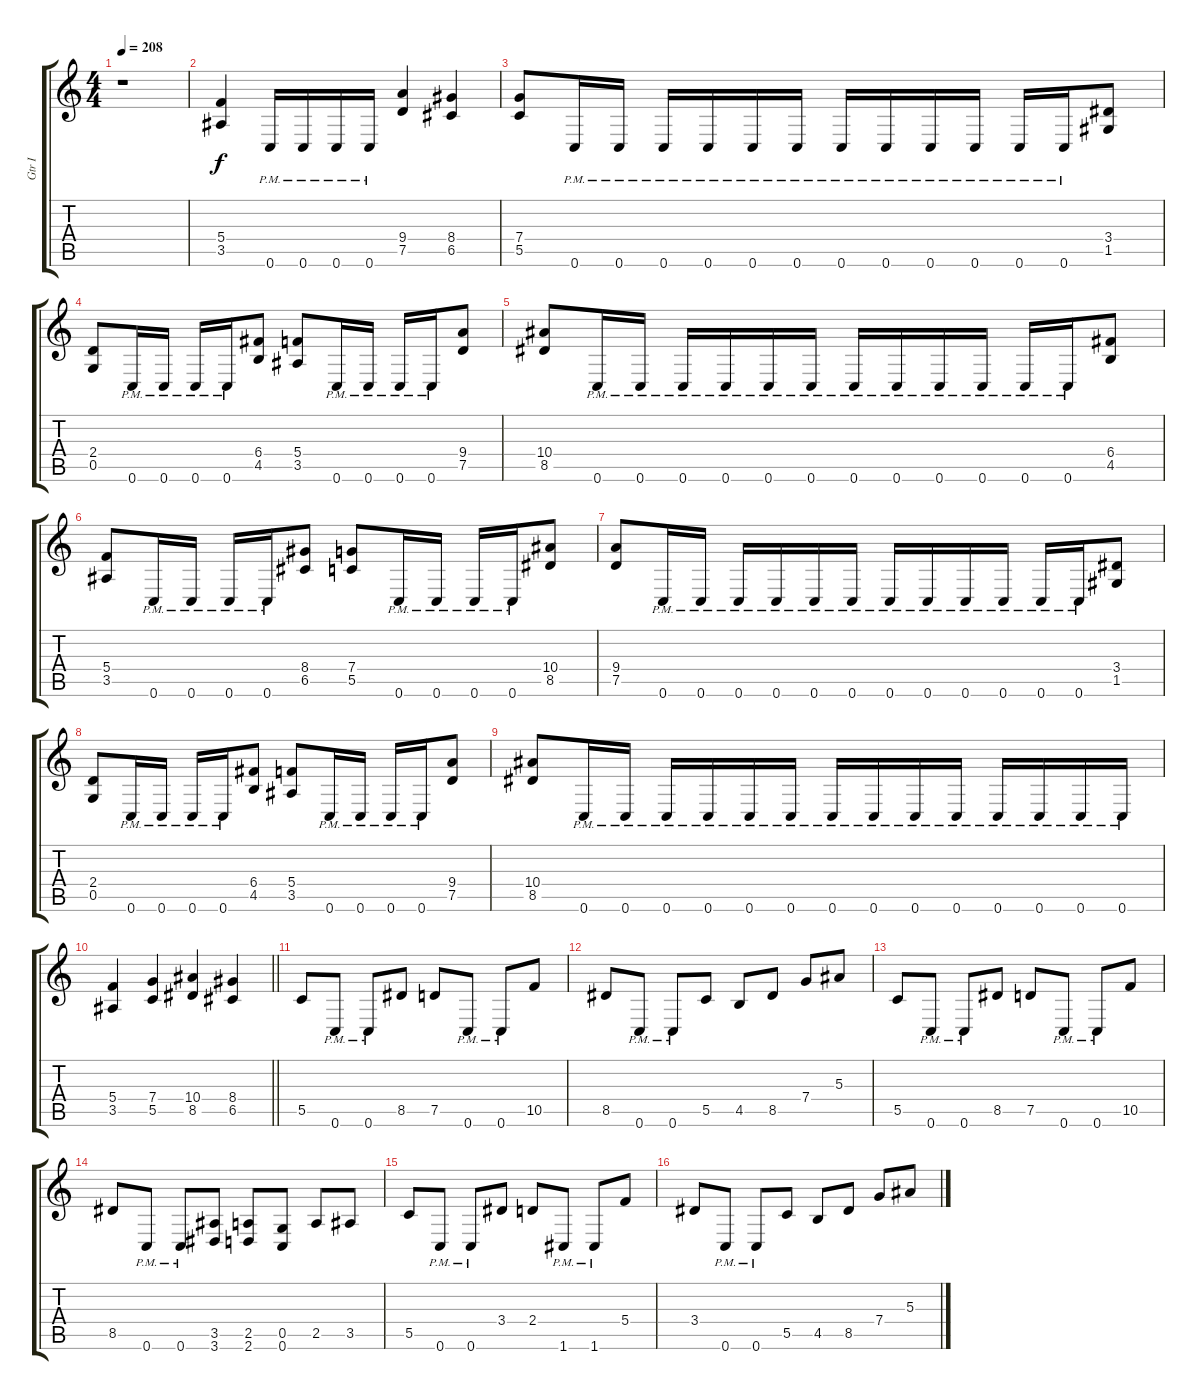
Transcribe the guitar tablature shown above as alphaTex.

\track ("Gtr I" "Gtr I") {instrument overdrivenguitar}
\staff {score tabs}
\tuning (D4 A3 F3 C3 G2 C2) {hide}
\ts (4 4)
\tempo 208
\clef g2
\ks c
r.1{dy f instrument overdrivenguitar} |
(5.4 3.5).4 0.6{pm}.16 0.6{pm}.16 0.6{pm}.16 0.6{pm}.16 (9.4 7.5).4 (8.4 6.5).4 |
(7.4 5.5).8 0.6{pm}.16 0.6{pm}.16 0.6{pm}.16 0.6{pm}.16 0.6{pm}.16 0.6{pm}.16 0.6{pm}.16 0.6{pm}.16 0.6{pm}.16 0.6{pm}.16 0.6{pm}.16 0.6{pm}.16 (3.4 1.5).8 |
(2.4 0.5).8 0.6{pm}.16 0.6{pm}.16 0.6{pm}.16 0.6{pm}.16 (6.4 4.5).8 (5.4 3.5).8 0.6{pm}.16 0.6{pm}.16 0.6{pm}.16 0.6{pm}.16 (9.4 7.5).8 |
(10.4 8.5).8 0.6{pm}.16 0.6{pm}.16 0.6{pm}.16 0.6{pm}.16 0.6{pm}.16 0.6{pm}.16 0.6{pm}.16 0.6{pm}.16 0.6{pm}.16 0.6{pm}.16 0.6{pm}.16 0.6{pm}.16 (6.4 4.5).8 |
(5.4 3.5).8 0.6{pm}.16 0.6{pm}.16 0.6{pm}.16 0.6{pm}.16 (8.4 6.5).8 (7.4 5.5).8 0.6{pm}.16 0.6{pm}.16 0.6{pm}.16 0.6{pm}.16 (10.4 8.5).8 |
(9.4 7.5).8 0.6{pm}.16 0.6{pm}.16 0.6{pm}.16 0.6{pm}.16 0.6{pm}.16 0.6{pm}.16 0.6{pm}.16 0.6{pm}.16 0.6{pm}.16 0.6{pm}.16 0.6{pm}.16 0.6{pm}.16 (3.4 1.5).8 |
(2.4 0.5).8 0.6{pm}.16 0.6{pm}.16 0.6{pm}.16 0.6{pm}.16 (6.4 4.5).8 (5.4 3.5).8 0.6{pm}.16 0.6{pm}.16 0.6{pm}.16 0.6{pm}.16 (9.4 7.5).8 |
(10.4 8.5).8 0.6{pm}.16 0.6{pm}.16 0.6{pm}.16 0.6{pm}.16 0.6{pm}.16 0.6{pm}.16 0.6{pm}.16 0.6{pm}.16 0.6{pm}.16 0.6{pm}.16 0.6{pm}.16 0.6{pm}.16 0.6{pm}.16 0.6{pm}.16 |
\barLineRight lightlight
(5.4 3.5).4 (7.4 5.5).4 (10.4 8.5).4 (8.4 6.5).4 |
5.5.8 0.6{pm}.8 0.6{pm}.8 8.5.8 7.5.8 0.6{pm}.8 0.6{pm}.8 10.5.8 |
8.5.8 0.6{pm}.8 0.6{pm}.8 5.5.8 4.5.8 8.5.8 7.4.8 5.3.8 |
5.5.8 0.6{pm}.8 0.6{pm}.8 8.5.8 7.5.8 0.6{pm}.8 0.6{pm}.8 10.5.8 |
8.5.8 0.6{pm}.8 0.6{pm}.8 (3.5 3.6).8 (2.5 2.6).8 (0.5 0.6).8 2.5.8 3.5.8 |
5.5.8 0.6{pm}.8 0.6{pm}.8 3.4.8 2.4.8 1.6{pm}.8 1.6{pm}.8 5.4.8 |
3.4.8 0.6{pm}.8 0.6{pm}.8 5.5.8 4.5.8 8.5.8 7.4.8 5.3.8
